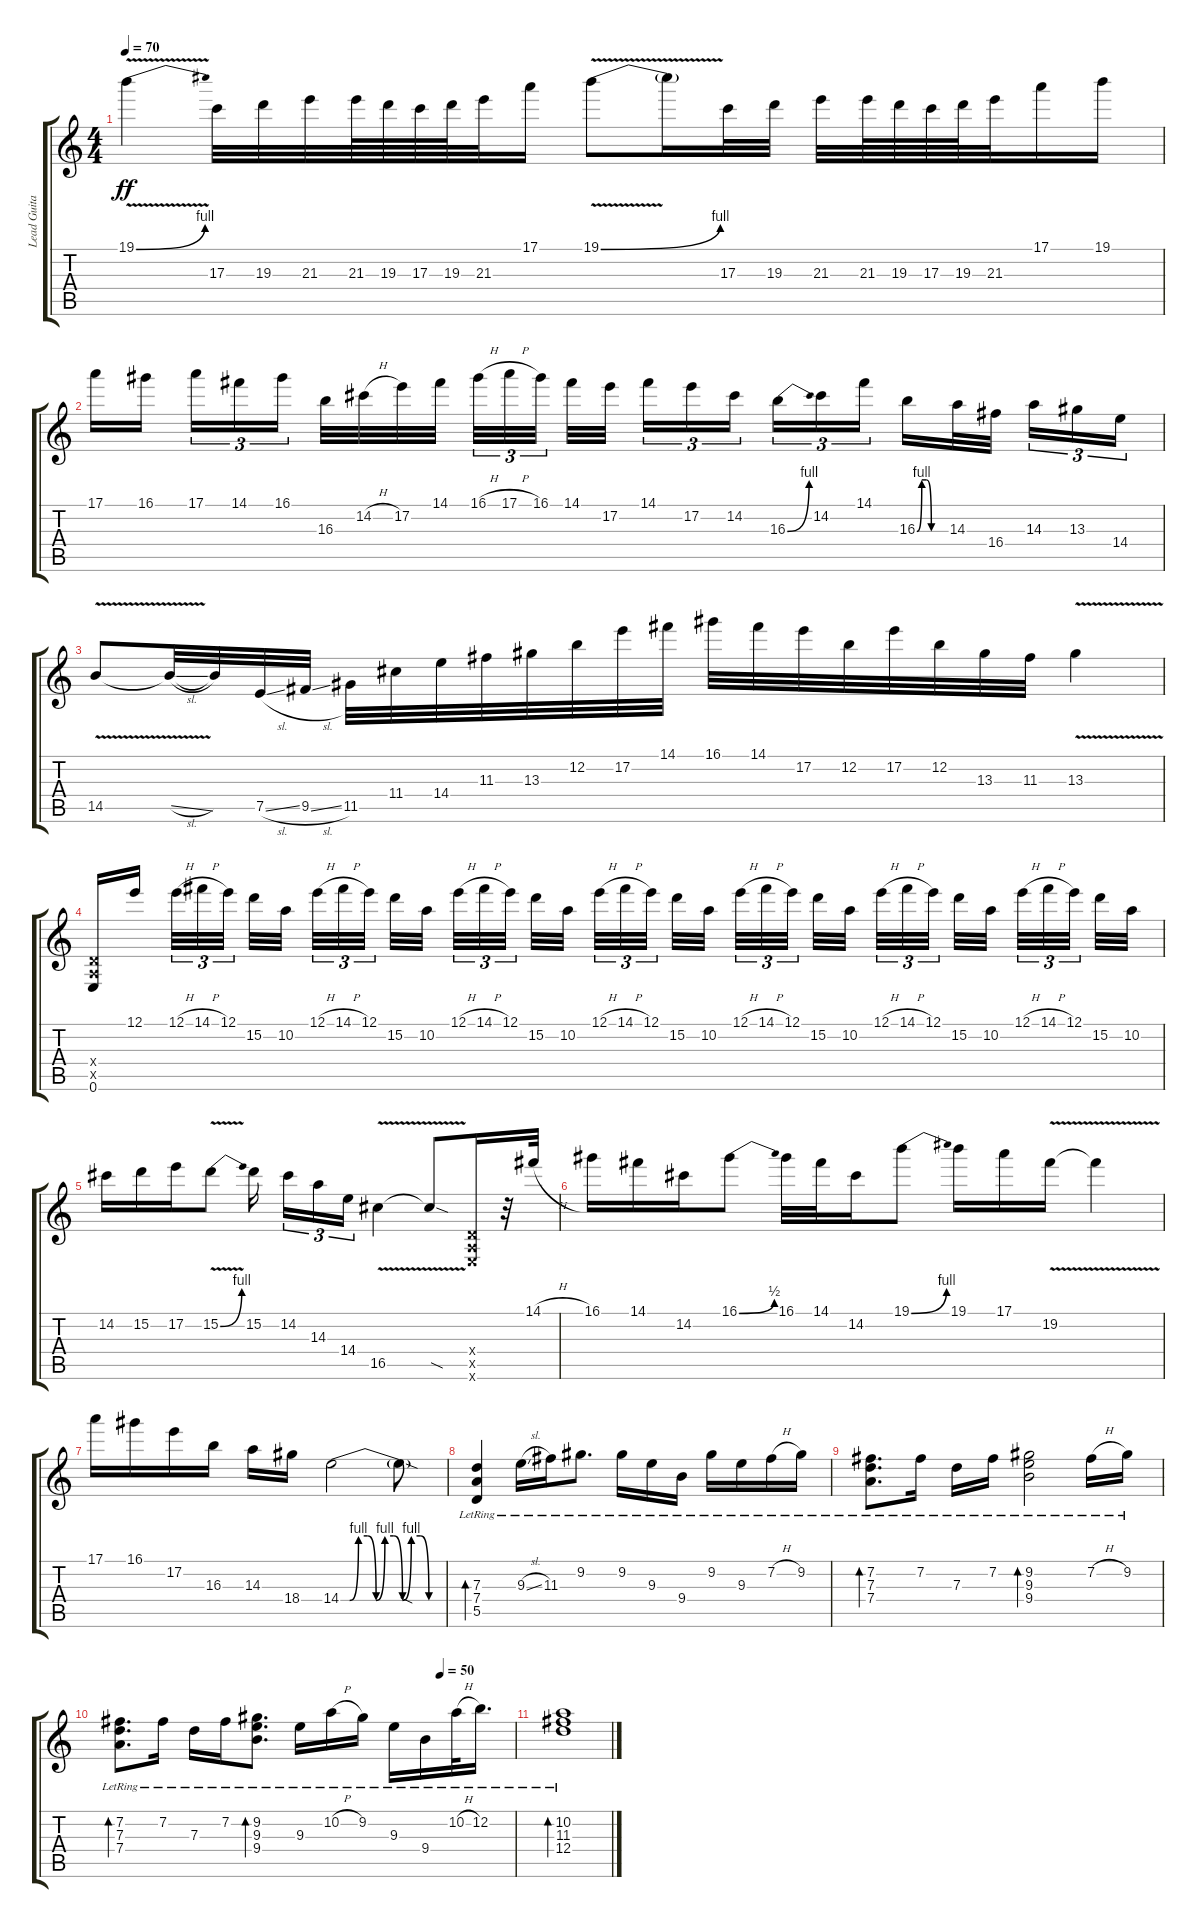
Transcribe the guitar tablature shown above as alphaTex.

\track ("Lead Guitar" "Lead Guita") {instrument overdrivenguitar}
\staff {score tabs}
\tuning (E4 B3 G3 D3 A2 E2) {hide}
\ts (4 4)
\tempo 70
\clef g2
\ks c
19.1{be (bend 0 0 60 4) v}.4{dy ff} 17.3.32 19.3.32 21.3.32 21.3.64 19.3.64 17.3.64 19.3.64 21.3.32 17.1.16 19.1{be (bend 0 0 60 4) v}.8 19.1{t}.16 17.3.32 19.3.32 21.3.32 21.3.64 19.3.64 17.3.64 19.3.64 21.3.32 17.1.16 19.1.16 |
17.1.16 16.1.16{beam splitsecondary} 17.1.16{tu (3 2)} 14.1.16{tu (3 2)} 16.1.16{tu (3 2)} 16.3.32 14.2{h}.32 17.2.32 14.1.32{beam splitsecondary} 16.1{h}.32{tu (3 2)} 17.1{h}.32{tu (3 2)} 16.1.32{tu (3 2) beam splitsecondary} 14.1.32 17.2.32 14.1.16{tu (3 2)} 17.2.16{tu (3 2)} 14.2.16{tu (3 2) beam splitsecondary} 16.3{be (bend 0 0 60 4)}.16{tu (3 2)} 14.2.16{tu (3 2)} 14.1.16{tu (3 2)} 16.3{be (custom 0 0 10 4 20 4 30 0 60 0)}.16 14.3.32 16.4.32{beam splitsecondary} 14.3.16{tu (3 2)} 13.3.16{tu (3 2)} 14.4.16{tu (3 2)} |
14.5{v}.8 14.5{sl t}.32 14.5{t}.32 7.5{sl}.32 9.5{sl}.32 11.5.32 11.4.32 14.4.32 11.3.32 13.3.32 12.2.32 17.2.32 14.1.32 16.1.32 14.1.32 17.2.32 12.2.32 17.2.32 12.2.32 13.3.32 11.3.32 13.3{v}.4 |
(0.4{x} 0.5{x} 0.6).16 12.1.16{beam splitsecondary} 12.1{h}.32{tu (3 2)} 14.1{h}.32{tu (3 2)} 12.1.32{tu (3 2) beam splitsecondary} 15.2.32 10.2.32 12.1{h}.32{tu (3 2)} 14.1{h}.32{tu (3 2)} 12.1.32{tu (3 2) beam splitsecondary} 15.2.32 10.2.32{beam splitsecondary} 12.1{h}.32{tu (3 2)} 14.1{h}.32{tu (3 2)} 12.1.32{tu (3 2) beam splitsecondary} 15.2.32 10.2.32 12.1{h}.32{tu (3 2)} 14.1{h}.32{tu (3 2)} 12.1.32{tu (3 2) beam splitsecondary} 15.2.32 10.2.32{beam splitsecondary} 12.1{h}.32{tu (3 2)} 14.1{h}.32{tu (3 2)} 12.1.32{tu (3 2) beam splitsecondary} 15.2.32 10.2.32 12.1{h}.32{tu (3 2)} 14.1{h}.32{tu (3 2)} 12.1.32{tu (3 2) beam splitsecondary} 15.2.32 10.2.32{beam splitsecondary} 12.1{h}.32{tu (3 2)} 14.1{h}.32{tu (3 2)} 12.1.32{tu (3 2) beam splitsecondary} 15.2.32 10.2.32 |
14.2.16 15.2.16 17.2.16 15.2{be (bend 0 0 60 4) v}.8 15.2.16{beam splitsecondary} 14.2.16{tu (3 2)} 14.3.16{tu (3 2)} 14.4.16{tu (3 2)} 16.5{v}.4 16.5{sod t}.8 (0.4{x} 0.5{x} 0.6{x}).16 r.32 14.1{h}.32 |
16.1.16 14.1.16 14.2.16 16.1{be (bend 0 0 60 2)}.8 16.1.32 14.1.32 14.2.16 19.1{be (bend 0 0 60 4)}.8 19.1.16 17.1.16 19.2{v}.16 19.2{t}.4 |
17.1.16 16.1.16 17.2.16 16.3.16 14.3.16 18.4.16 14.4{be (custom 0 0 5 0 10 4 15 4 20 0 25 4 30 4 35 0 40 4 45 4 50 0 60 0)}.2 14.4{sod t}.8 |
(7.3{lr} 7.4{lr} 5.5{lr}).4{bd 60 instrument electricguitarclean} 9.3{sl lr}.16 11.3{lr}.16 9.2{lr}.8{d} 9.2{lr}.16 9.3{lr}.16 9.4{lr}.16 9.2{lr}.16 9.3{lr}.16 7.2{h lr}.16 9.2{lr}.16 |
(7.2{lr} 7.3{lr} 7.4{lr}).8{d bd 60} 7.2{lr}.16 7.3{lr}.16 7.2{lr}.16 (9.2{lr} 9.3{lr} 9.4{lr}).2{bd 60} 7.2{h lr}.16 9.2{lr}.16 |
\tempo (50 0.8125)
(7.2{lr} 7.3{lr} 7.4{lr}).8{d bd 60} 7.2{lr}.16 7.3{lr}.16 7.2{lr}.16 (9.2{lr} 9.3{lr} 9.4{lr}).8{d bd 60} 9.3{lr}.16 10.2{h lr}.16 9.2{lr}.16 9.3{lr}.16 9.4{lr}.16 10.2{h lr}.32 12.2{lr}.16{d} |
(10.2{lr} 11.3{lr} 12.4{lr}).1{bd 60}
